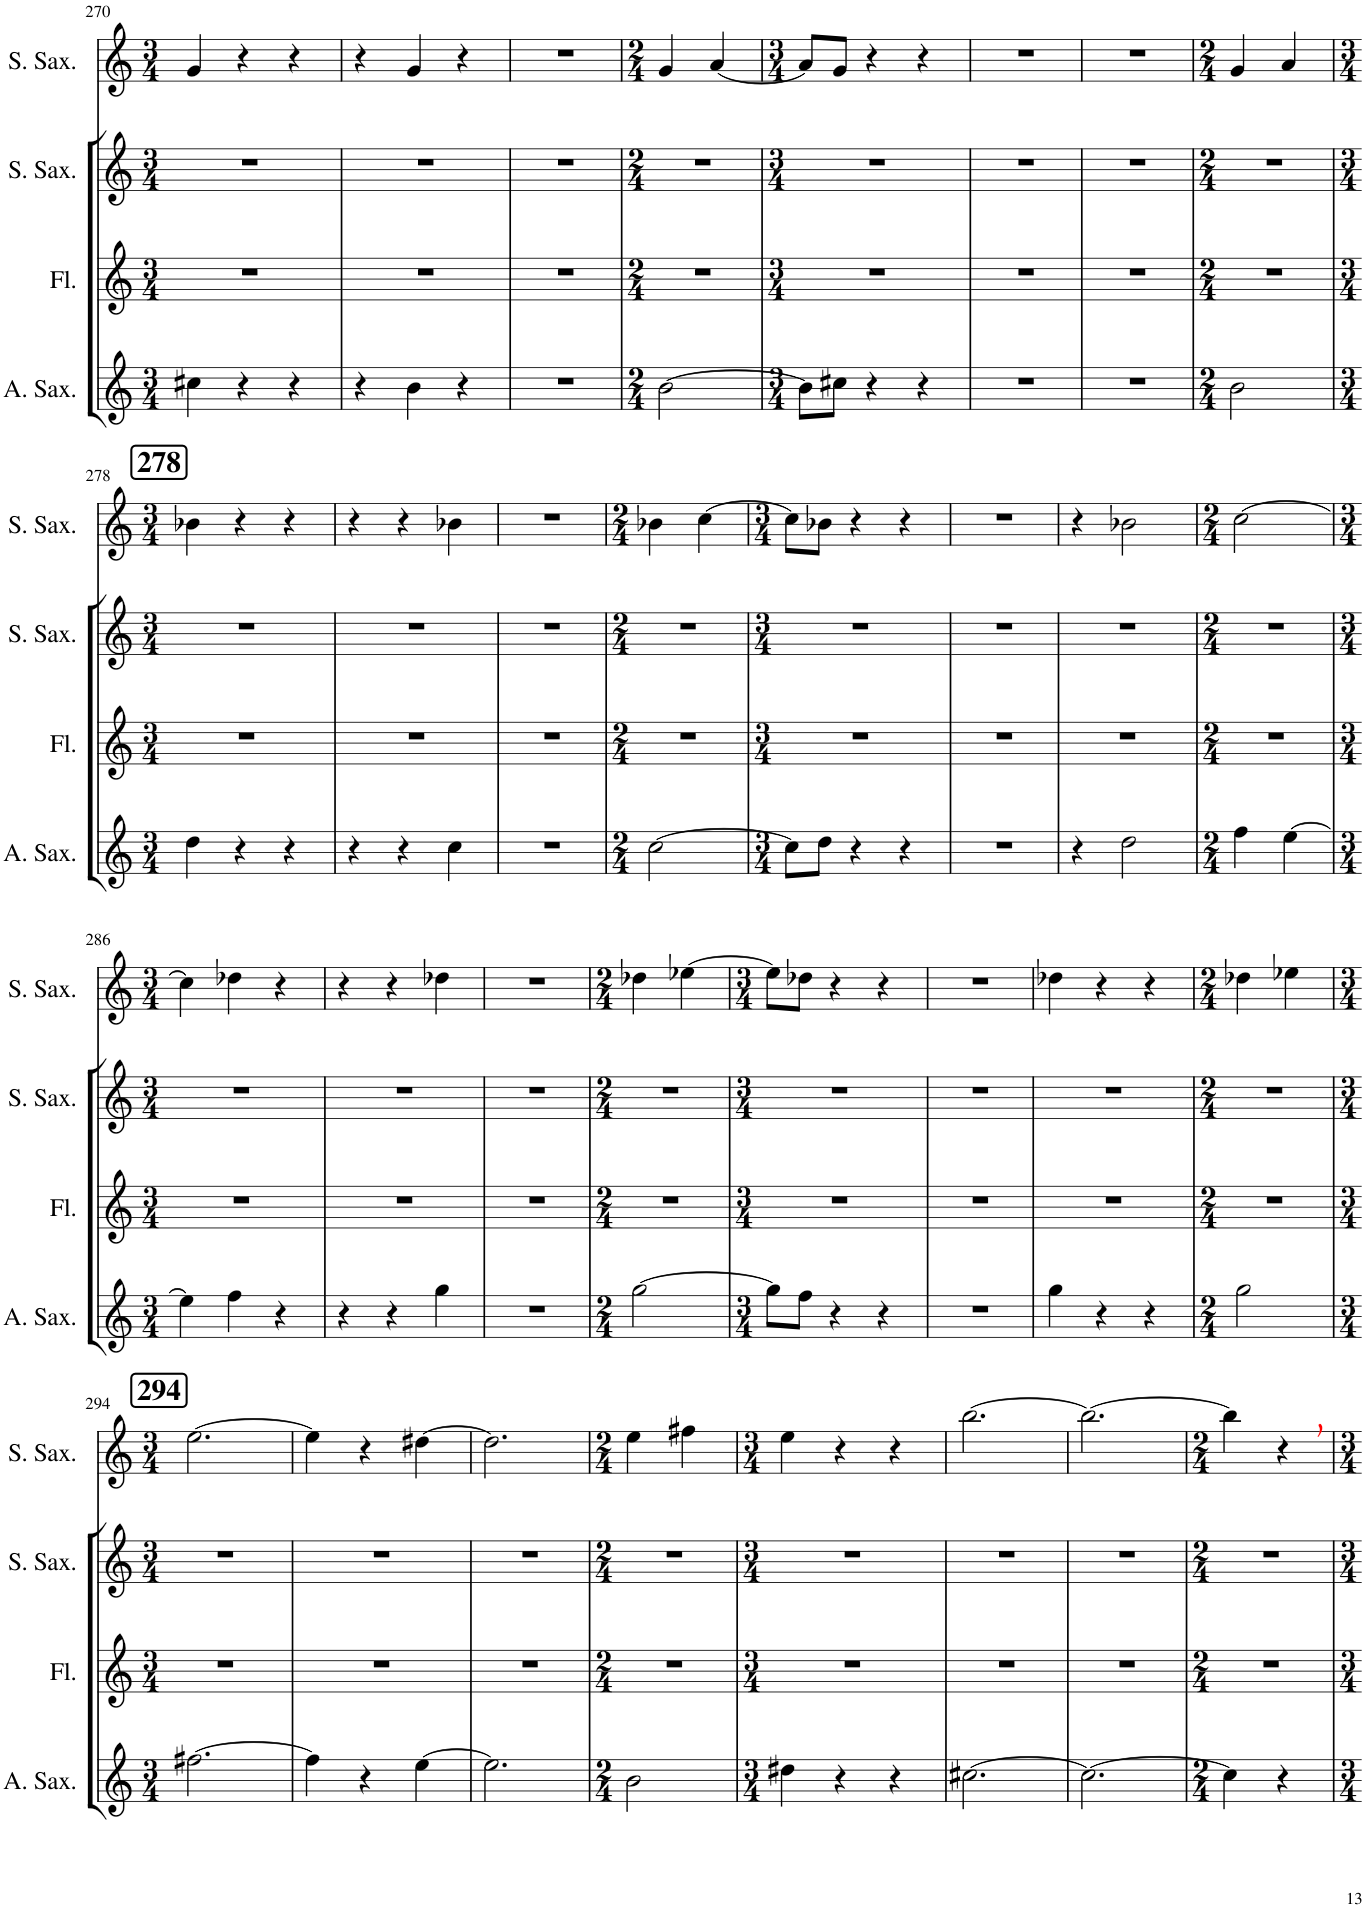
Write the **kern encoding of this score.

**kern	**kern	**kern	**kern
*part4	*part3	*part2	*part1
*staff4	*staff3	*staff2	*staff1
*I"Alto Saxophone	*I"Flute	*I"Soprano Saxophone	*I"Soprano Saxophone
*I'A. Sax.	*I'Fl.	*I'S. Sax.	*I'S. Sax.
!!LO:PB:g=z
*clefG2	*clefG2	*clefG2	*clefG2
*Trd5c9	*	*Trd1c2	*Trd1c2
*k[]	*k[]	*k[]	*k[]
*M3/4	*M3/4	*M3/4	*M3/4
=270	=270	=270	=270
4cc#X\	2.r	2.r	4g/
4r	.	.	4r
4r	.	.	4r
=271	=271	=271	=271
4r	2.r	2.r	4r
4b\	.	.	4g/
4r	.	.	4r
=272	=272	=272	=272
2.r	2.r	2.r	2.r
=273	=273	=273	=273
*M2/4	*M2/4	*M2/4	*M2/4
[2b\	2r	2r	4g/
.	.	.	[4a/
=274	=274	=274	=274
*M3/4	*M3/4	*M3/4	*M3/4
8b\L]	2.r	2.r	8a/L]
8cc#X\J	.	.	8g/J
4r	.	.	4r
4r	.	.	4r
=275	=275	=275	=275
2.r	2.r	2.r	2.r
=276	=276	=276	=276
2.r	2.r	2.r	2.r
=277	=277	=277	=277
*M2/4	*M2/4	*M2/4	*M2/4
2b\	2r	2r	4g/
.	.	.	4a/
!!LO:LB:g=z
!!LO:REH:place=s1:a:B:cj:fs=14:t=278
=278	=278	=278	=278
*M3/4	*M3/4	*M3/4	*M3/4
4dd\	2.r	2.r	4b-X\
4r	.	.	4r
4r	.	.	4r
=279	=279	=279	=279
4r	2.r	2.r	4r
4r	.	.	4r
4cc\	.	.	4b-X\
=280	=280	=280	=280
2.r	2.r	2.r	2.r
=281	=281	=281	=281
*M2/4	*M2/4	*M2/4	*M2/4
[2cc\	2r	2r	4b-X\
.	.	.	[4cc\
=282	=282	=282	=282
*M3/4	*M3/4	*M3/4	*M3/4
8cc\L]	2.r	2.r	8cc\L]
8dd\J	.	.	8b-X\J
4r	.	.	4r
4r	.	.	4r
=283	=283	=283	=283
2.r	2.r	2.r	2.r
=284	=284	=284	=284
4r	2.r	2.r	4r
2dd\	.	.	2b-X\
=285	=285	=285	=285
*M2/4	*M2/4	*M2/4	*M2/4
4ff\	2r	2r	[2cc\
[4ee\	.	.	.
!!LO:LB:g=z
=286	=286	=286	=286
*M3/4	*M3/4	*M3/4	*M3/4
4ee\]	2.r	2.r	4cc\]
4ff\	.	.	4dd-X\
4r	.	.	4r
=287	=287	=287	=287
4r	2.r	2.r	4r
4r	.	.	4r
4gg\	.	.	4dd-X\
=288	=288	=288	=288
2.r	2.r	2.r	2.r
=289	=289	=289	=289
*M2/4	*M2/4	*M2/4	*M2/4
[2gg\	2r	2r	4dd-X\
.	.	.	[4ee-X\
=290	=290	=290	=290
*M3/4	*M3/4	*M3/4	*M3/4
8gg\L]	2.r	2.r	8ee-\L]
8ff\J	.	.	8dd-X\J
4r	.	.	4r
4r	.	.	4r
=291	=291	=291	=291
2.r	2.r	2.r	2.r
=292	=292	=292	=292
4gg\	2.r	2.r	4dd-X\
4r	.	.	4r
4r	.	.	4r
=293	=293	=293	=293
*M2/4	*M2/4	*M2/4	*M2/4
2gg\	2r	2r	4dd-X\
.	.	.	4ee-X\
!!LO:LB:g=z
!!LO:REH:place=s1:a:B:cj:fs=14:t=294
=294	=294	=294	=294
*M3/4	*M3/4	*M3/4	*M3/4
[2.ff#X\	2.r	2.r	[2.ee\
=295	=295	=295	=295
4ff#\]	2.r	2.r	4ee\]
4r	.	.	4r
[4ee\	.	.	[4dd#X\
=296	=296	=296	=296
2.ee\]	2.r	2.r	2.dd#\]
=297	=297	=297	=297
*M2/4	*M2/4	*M2/4	*M2/4
2b\	2r	2r	4ee\
.	.	.	4ff#X\
=298	=298	=298	=298
*M3/4	*M3/4	*M3/4	*M3/4
4dd#X\	2.r	2.r	4ee\
4r	.	.	4r
4r	.	.	4r
=299	=299	=299	=299
[2.cc#X\	2.r	2.r	[2.bb\
=300	=300	=300	=300
2.cc#\_	2.r	2.r	2.bb\_
=301	=301	=301	=301
*M2/4	*M2/4	*M2/4	*M2/4
4cc#\]	2r	2r	4bb\]
4r	.	.	4r
=	=	=	=
*-	*-	*-	*-
